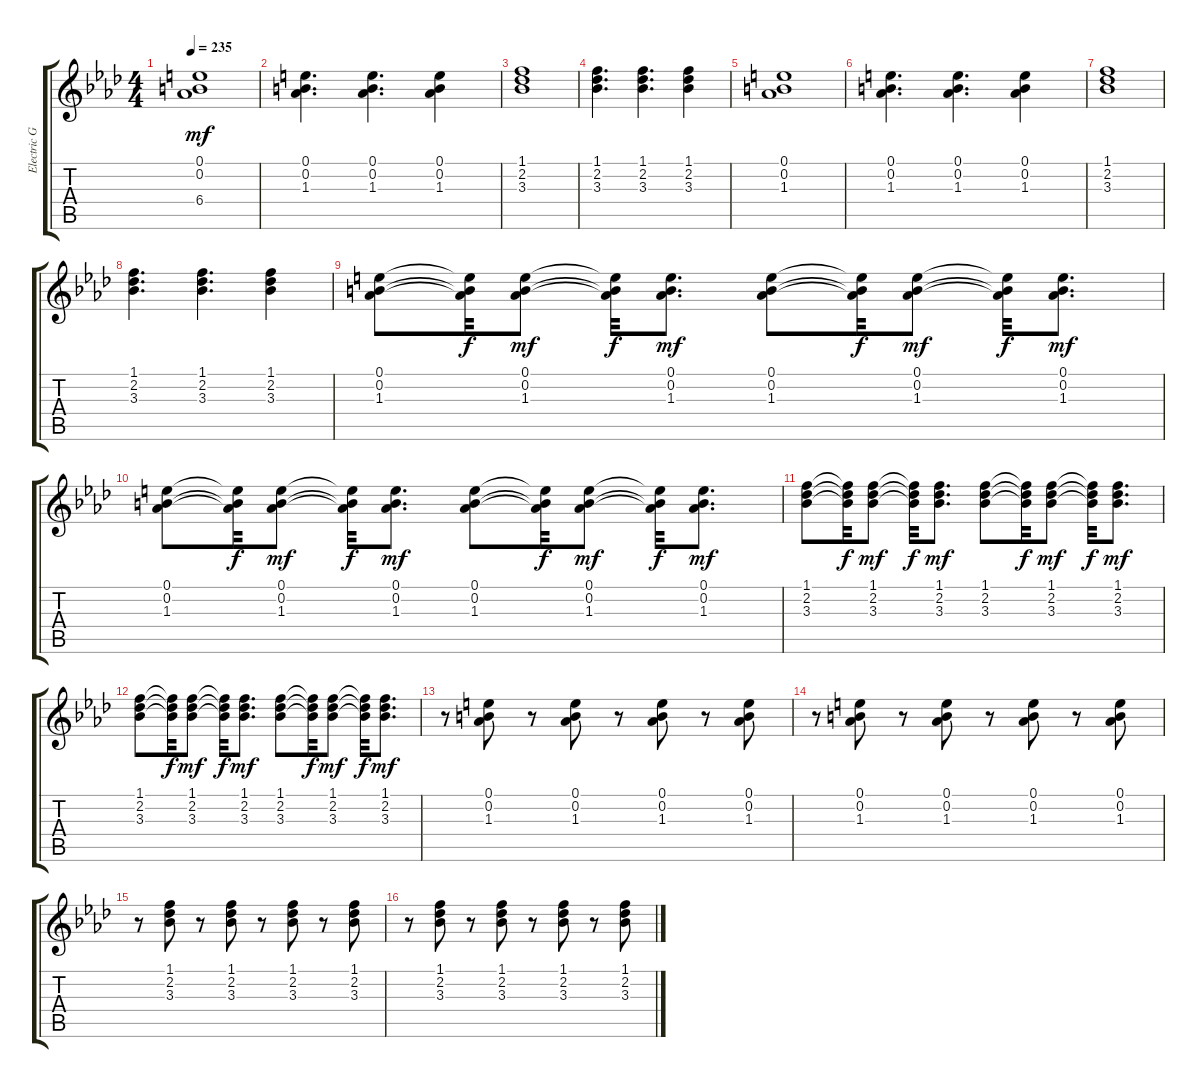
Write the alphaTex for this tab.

\track ("Electric Guitar" "Electric G") {instrument distortionguitar}
\staff {score tabs}
\tuning (E4 B3 G3 D3 A2 E2) {hide}
\ts (4 4)
\tempo 235
\clef g2
\ks ab
(0.1 0.2 6.4).1{dy mf} |
(0.1 0.2 1.3).4{d} (0.1 0.2 1.3).4{d} (0.1 0.2 1.3).4 |
(1.1 2.2 3.3).1 |
(1.1 2.2 3.3).4{d} (1.1 2.2 3.3).4{d} (1.1 2.2 3.3).4 |
(0.1 0.2 1.3).1 |
(0.1 0.2 1.3).4{d} (0.1 0.2 1.3).4{d} (0.1 0.2 1.3).4 |
(1.1 2.2 3.3).1 |
(1.1 2.2 3.3).4{d} (1.1 2.2 3.3).4{d} (1.1 2.2 3.3).4 |
(0.1 0.2 1.3).8 (0.1{t} 0.2{t} 1.3{t}).32{dy f} (0.1 0.2 1.3).8{dy mf} (0.1{t} 0.2{t} 1.3{t}).32{dy f} (0.1 0.2 1.3).8{d dy mf} (0.1 0.2 1.3).8 (0.1{t} 0.2{t} 1.3{t}).32{dy f} (0.1 0.2 1.3).8{dy mf} (0.1{t} 0.2{t} 1.3{t}).32{dy f} (0.1 0.2 1.3).8{d dy mf} |
(0.1 0.2 1.3).8 (0.1{t} 0.2{t} 1.3{t}).32{dy f} (0.1 0.2 1.3).8{dy mf} (0.1{t} 0.2{t} 1.3{t}).32{dy f} (0.1 0.2 1.3).8{d dy mf} (0.1 0.2 1.3).8 (0.1{t} 0.2{t} 1.3{t}).32{dy f} (0.1 0.2 1.3).8{dy mf} (0.1{t} 0.2{t} 1.3{t}).32{dy f} (0.1 0.2 1.3).8{d dy mf} |
(1.1 2.2 3.3).8 (1.1{t} 2.2{t} 3.3{t}).32{dy f} (1.1 2.2 3.3).8{dy mf} (1.1{t} 2.2{t} 3.3{t}).32{dy f} (1.1 2.2 3.3).8{d dy mf} (1.1 2.2 3.3).8 (1.1{t} 2.2{t} 3.3{t}).32{dy f} (1.1 2.2 3.3).8{dy mf} (1.1{t} 2.2{t} 3.3{t}).32{dy f} (1.1 2.2 3.3).8{d dy mf} |
(1.1 2.2 3.3).8 (1.1{t} 2.2{t} 3.3{t}).32{dy f} (1.1 2.2 3.3).8{dy mf} (1.1{t} 2.2{t} 3.3{t}).32{dy f} (1.1 2.2 3.3).8{d dy mf} (1.1 2.2 3.3).8 (1.1{t} 2.2{t} 3.3{t}).32{dy f} (1.1 2.2 3.3).8{dy mf} (1.1{t} 2.2{t} 3.3{t}).32{dy f} (1.1 2.2 3.3).8{d dy mf} |
r.8 (0.1 0.2 1.3).8 r.8 (0.1 0.2 1.3).8 r.8 (0.1 0.2 1.3).8 r.8 (0.1 0.2 1.3).8 |
r.8 (0.1 0.2 1.3).8 r.8 (0.1 0.2 1.3).8 r.8 (0.1 0.2 1.3).8 r.8 (0.1 0.2 1.3).8 |
r.8 (1.1 2.2 3.3).8 r.8 (1.1 2.2 3.3).8 r.8 (1.1 2.2 3.3).8 r.8 (1.1 2.2 3.3).8 |
r.8 (1.1 2.2 3.3).8 r.8 (1.1 2.2 3.3).8 r.8 (1.1 2.2 3.3).8 r.8 (1.1 2.2 3.3).8
